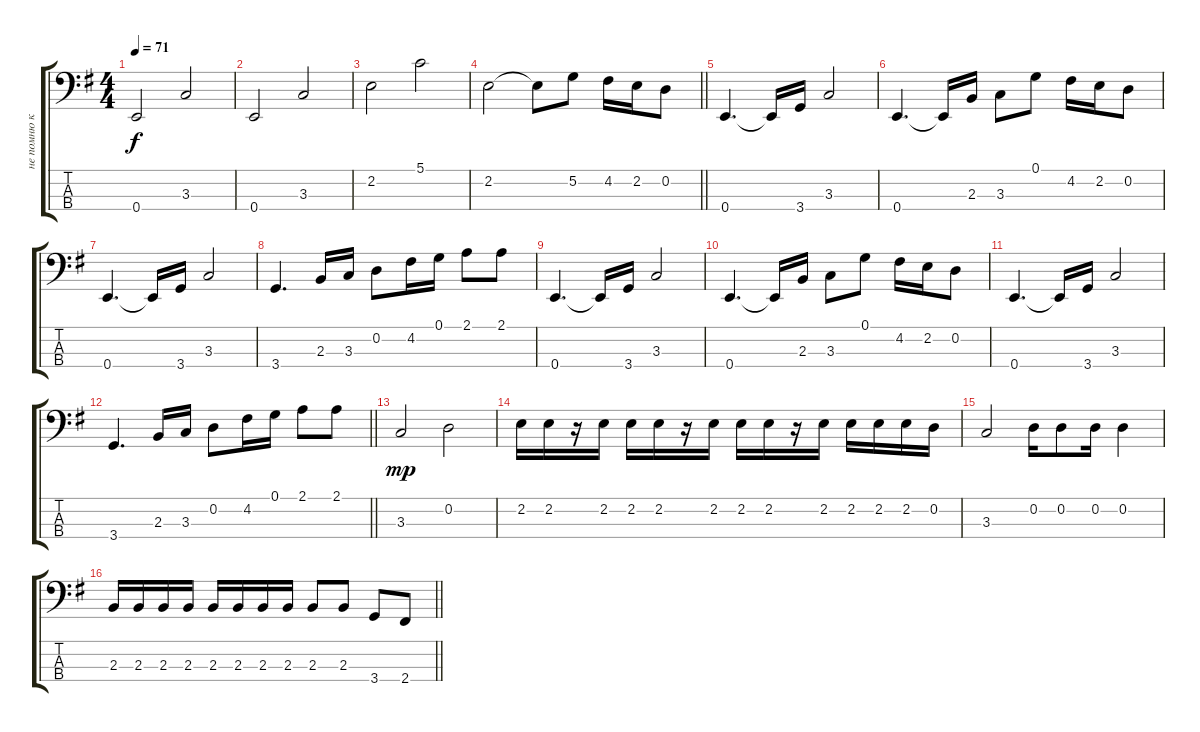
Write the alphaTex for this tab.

\track ("не помню кто" "не помню к") {instrument electricbassfinger}
\staff {score tabs}
\tuning (G2 D2 A1 E1) {hide}
\ts (4 4)
\tempo 71
\clef f4
\ks eminor
0.4.2{dy f} 3.3.2 |
0.4.2 3.3.2 |
2.2.2 5.1.2 |
\barLineRight lightlight
2.2.2 2.2{t}.8 5.2.8 4.2.16 2.2.16 0.2.8 |
0.4.4{d} 0.4{t}.16 3.4.16 3.3.2 |
0.4.4{d} 0.4{t}.16 2.3.16 3.3.8 0.1.8 4.2.16 2.2.16 0.2.8 |
0.4.4{d} 0.4{t}.16 3.4.16 3.3.2 |
3.4.4{d} 2.3.16 3.3.16 0.2.8 4.2.16 0.1.16 2.1.8 2.1.8 |
0.4.4{d} 0.4{t}.16 3.4.16 3.3.2 |
0.4.4{d} 0.4{t}.16 2.3.16 3.3.8 0.1.8 4.2.16 2.2.16 0.2.8 |
0.4.4{d} 0.4{t}.16 3.4.16 3.3.2 |
\barLineRight lightlight
3.4.4{d} 2.3.16 3.3.16 0.2.8 4.2.16 0.1.16 2.1.8 2.1.8 |
3.3.2{dy mp} 0.2.2 |
2.2.16 2.2.16 r.16 2.2.16 2.2.16 2.2.16 r.16 2.2.16 2.2.16 2.2.16 r.16 2.2.16 2.2.16 2.2.16 2.2.16 0.2.16 |
3.3.2 0.2.16 0.2.8 0.2.16 0.2.4 |
\barLineRight lightlight
2.3.16 2.3.16 2.3.16 2.3.16 2.3.16 2.3.16 2.3.16 2.3.16 2.3.8 2.3.8 3.4.8 2.4.8
